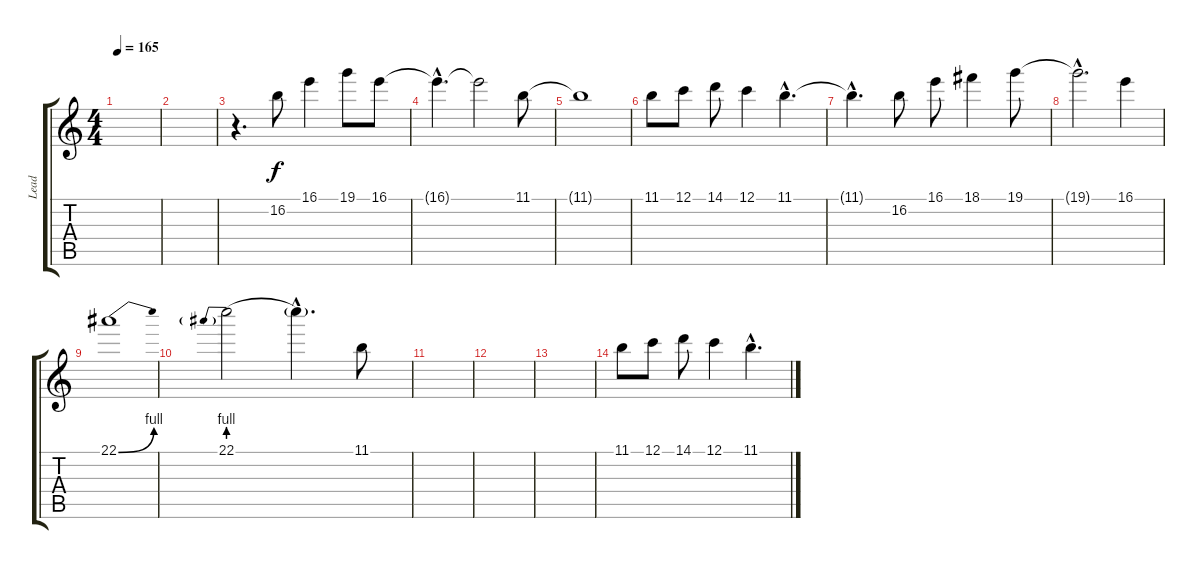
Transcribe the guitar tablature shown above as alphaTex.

\track ("Lead" "Lead") {instrument overdrivenguitar}
\staff {score tabs}
\tuning (C4 G3 Eb3 Bb2 F2 C2) {hide}
\ts (4 4)
\tempo 165
\clef g2
\ks c
|
|
r.4{d} 16.2.8 16.1.4 19.1.8 16.1.8 |
16.1{hac t}.4{d} 16.1{t}.2 11.1.8 |
11.1{t}.1 |
11.1.8 12.1.8 14.1.8 12.1.4 11.1{hac}.4{d} |
11.1{hac t}.4{d} 16.2.8 16.1.8 18.1.4 19.1.8 |
19.1{hac t}.2{d} 16.1.4 |
22.1{be (bend 0 0 60 4)}.1 |
22.1{be (prebend 0 4 60 4)}.2 22.1{hac t}.4{d} 11.1.8 |
|
|
|
11.1.8 12.1.8 14.1.8 12.1.4 11.1{hac}.4{d}
